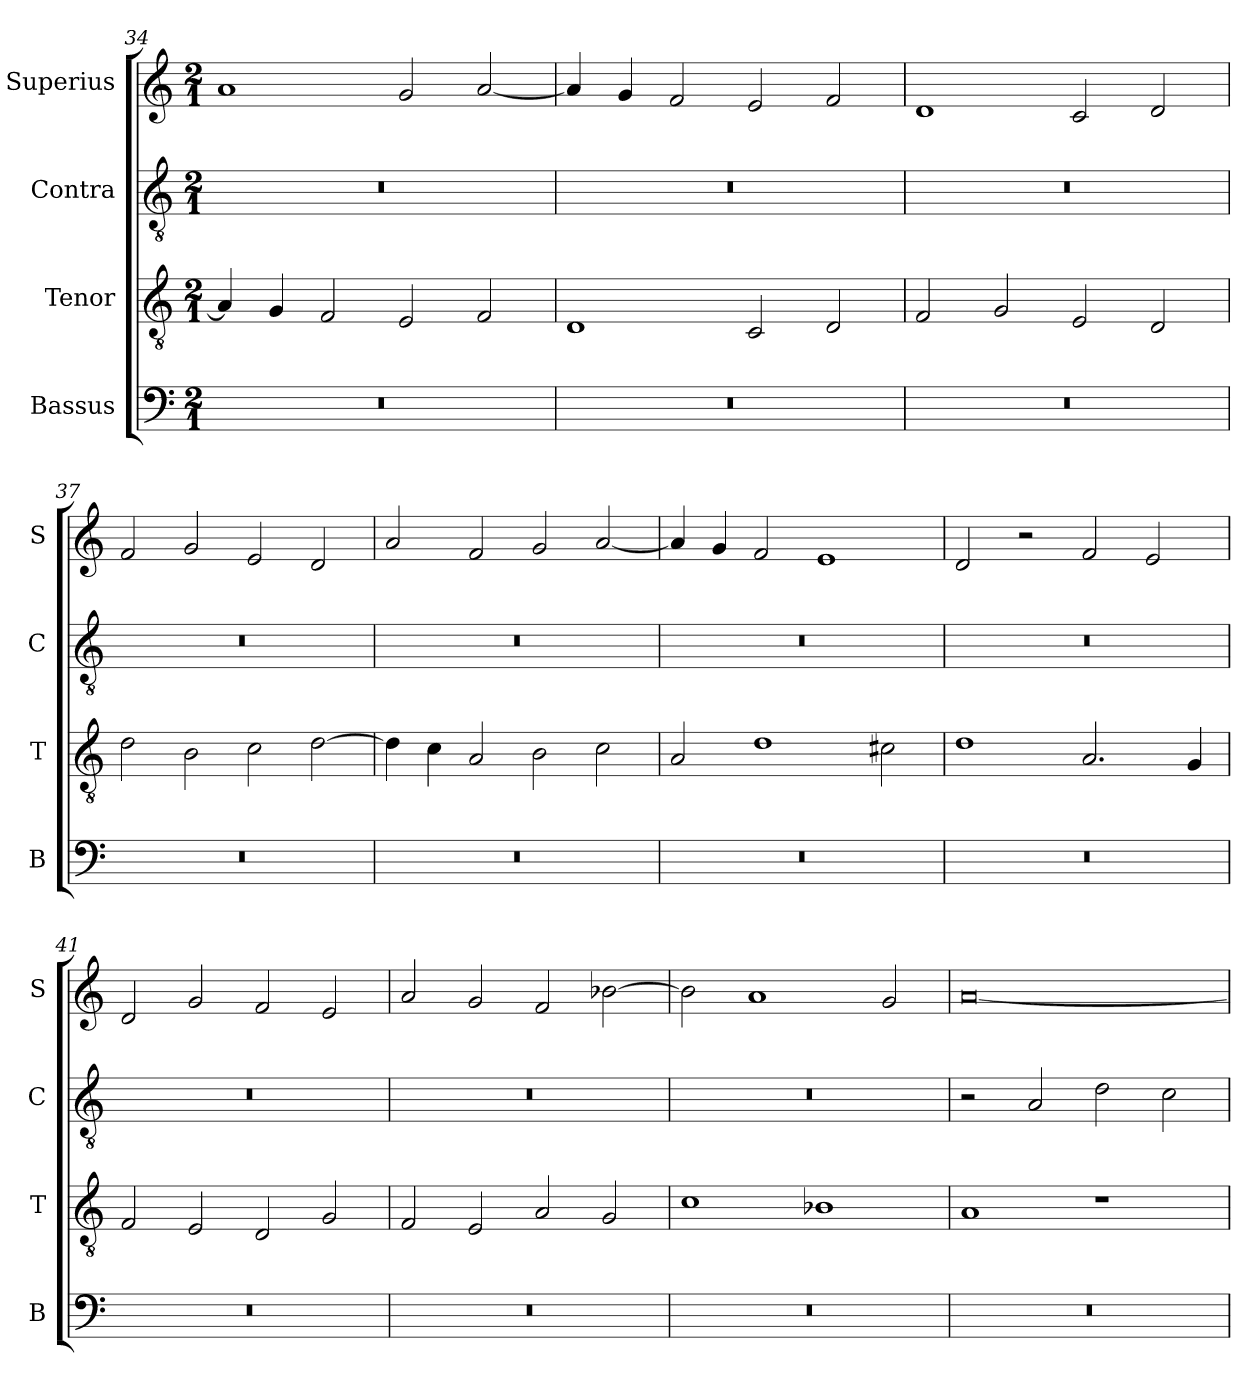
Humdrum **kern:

**kern	**kern	**kern	**kern
*part4	*part3	*part2	*part1
*staff4	*staff3	*staff2	*staff1
*I"Bassus	*I"Tenor	*I"Contra	*I"Superius
*I'B	*I'T	*I'C	*I'S
*clefF4	*clefGv2	*clefGv2	*clefG2
*k[]	*k[]	*k[]	*k[]
*M2/1	*M2/1	*M2/1	*M2/1
=34	=34	=34	=34
0r	4A/]	0r	1a
.	4G/	.	.
.	2F/	.	.
.	2E/	.	2g/
.	2F/	.	[2a/
=35	=35	=35	=35
0r	1D	0r	4a/]
.	.	.	4g/
.	.	.	2f/
.	2C/	.	2e/
.	2D/	.	2f/
=36	=36	=36	=36
0r	2F/	0r	1d
.	2G/	.	.
.	2E/	.	2c/
.	2D/	.	2d/
=37	=37	=37	=37
0r	2d\	0r	2f/
.	2B\	.	2g/
.	2c\	.	2e/
.	[2d\	.	2d/
=38	=38	=38	=38
0r	4d\]	0r	2a/
.	4c\	.	.
.	2A/	.	2f/
.	2B\	.	2g/
.	2c\	.	[2a/
=39	=39	=39	=39
0r	2A/	0r	4a/]
.	.	.	4g/
.	1d	.	2f/
.	.	.	1e
.	2c#X\	.	.
=40	=40	=40	=40
0r	1d	0r	2d/
.	.	.	2r
.	2.A/	.	2f/
.	.	.	2e/
.	4G/	.	.
=41	=41	=41	=41
0r	2F/	0r	2d/
.	2E/	.	2g/
.	2D/	.	2f/
.	2G/	.	2e/
=42	=42	=42	=42
0r	2F/	0r	2a/
.	2E/	.	2g/
.	2A/	.	2f/
.	2G/	.	[2b-X\
=43	=43	=43	=43
0r	1c	0r	2b-\]
.	.	.	1a
.	1B-X	.	.
.	.	.	2g/
=44	=44	=44	=44
0r	1A	2r	[0a
.	.	2A/	.
.	1r	2d\	.
.	.	2c\	.
=	=	=	=
*-	*-	*-	*-
